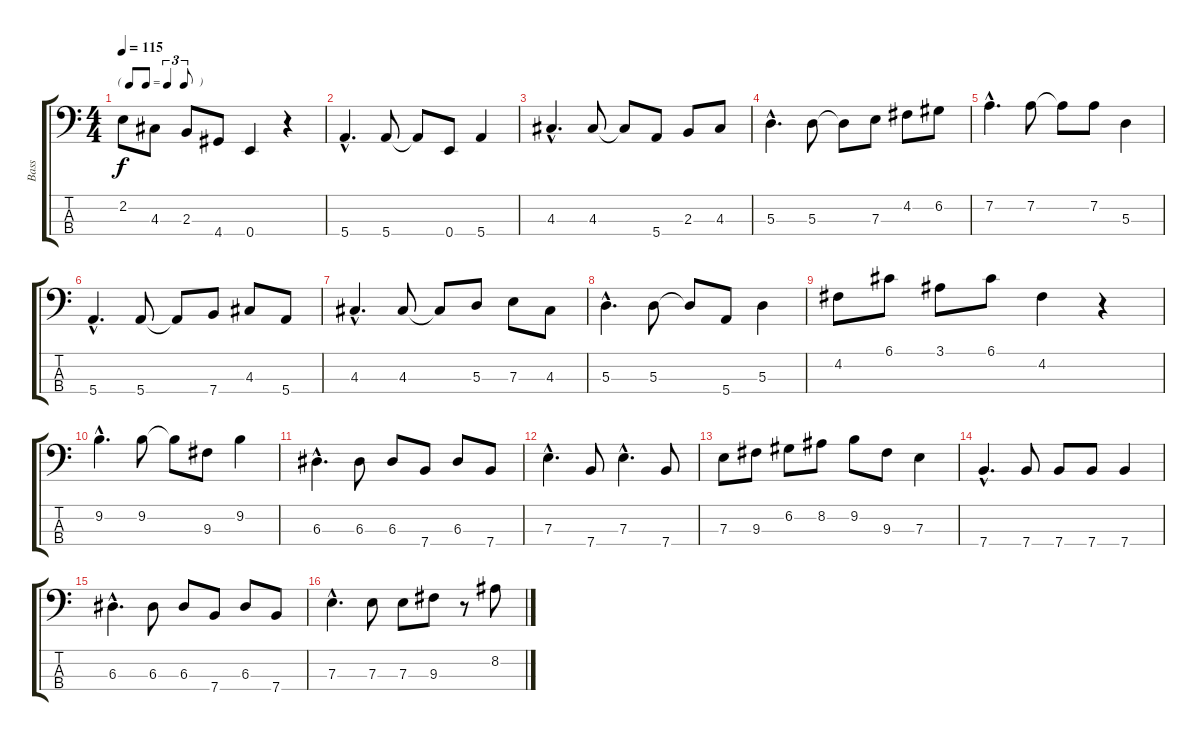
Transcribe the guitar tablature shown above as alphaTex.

\track ("Bass" "Bass") {instrument electricbassfinger}
\staff {score tabs}
\tuning (G2 D2 A1 E1) {hide}
\ts (4 4)
\tf triplet8th
\tempo 115
\clef f4
\ks c
2.2.8{dy f} 4.3.8 2.3.8 4.4.8 0.4.4 r.4 |
5.4{hac}.4{d} 5.4.8 5.4{t}.8 0.4.8 5.4.4 |
4.3{hac}.4{d} 4.3.8 4.3{t}.8 5.4.8 2.3.8 4.3.8 |
5.3{hac}.4{d} 5.3.8 5.3{t}.8 7.3.8 4.2.8 6.2.8 |
7.2{hac}.4{d} 7.2.8 7.2{t}.8 7.2.8 5.3.4 |
5.4{hac}.4{d} 5.4.8 5.4{t}.8 7.4.8 4.3.8 5.4.8 |
4.3{hac}.4{d} 4.3.8 4.3{t}.8 5.3.8 7.3.8 4.3.8 |
5.3{hac}.4{d} 5.3.8 5.3{t}.8 5.4.8 5.3.4 |
4.2.8 6.1.8 3.1.8 6.1.8 4.2.4 r.4 |
9.2{hac}.4{d} 9.2.8 9.2{t}.8 9.3.8 9.2.4 |
6.3{hac}.4{d} 6.3.8 6.3.8 7.4.8 6.3.8 7.4.8 |
7.3{hac}.4{d} 7.4.8 7.3{hac}.4{d} 7.4.8 |
7.3.8 9.3.8 6.2.8 8.2.8 9.2.8 9.3.8 7.3.4 |
7.4{hac}.4{d} 7.4.8 7.4.8 7.4.8 7.4.4 |
6.3{hac}.4{d} 6.3.8 6.3.8 7.4.8 6.3.8 7.4.8 |
7.3{hac}.4{d} 7.3.8 7.3.8 9.3.8 r.8 8.2.8
